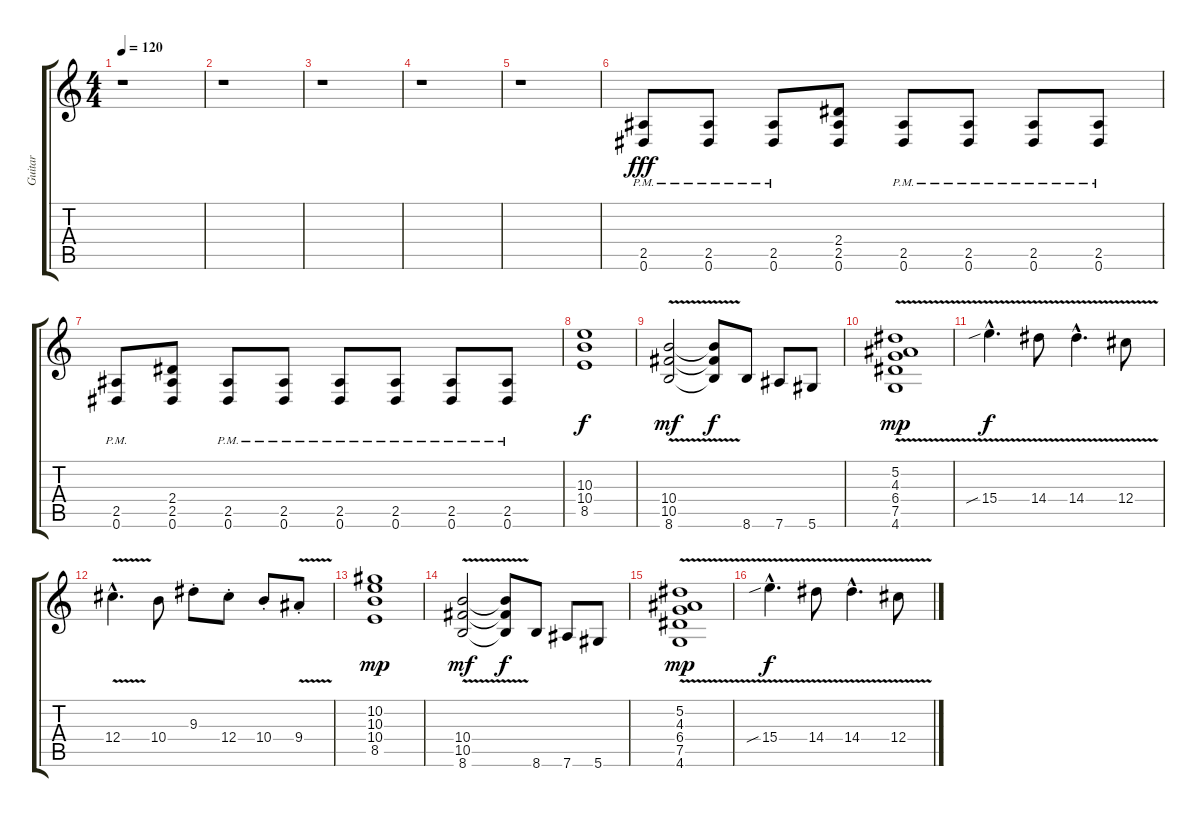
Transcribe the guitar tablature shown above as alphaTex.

\track ("Guitar" "Guitar") {instrument distortionguitar}
\staff {score tabs}
\tuning (Eb4 Bb3 Gb3 Db3 Ab2 Eb2) {hide}
\ts (4 4)
\tempo 120
\clef g2
\ks c
r.1{dy f} |
r.1 |
r.1 |
r.1 |
r.1 |
(2.5{pm} 0.6{pm}).8{dy fff} (2.5{pm} 0.6{pm}).8 (2.5 0.6{pm}).8 (2.4 2.5 0.6).8 (2.5{pm} 0.6{pm}).8 (2.5{pm} 0.6{pm}).8 (2.5{pm} 0.6{pm}).8 (2.5{pm} 0.6{pm}).8 |
(2.5{pm} 0.6{pm}).8 (2.4 2.5 0.6).8 (2.5{pm} 0.6{pm}).8 (2.5{pm} 0.6{pm}).8 (2.5{pm} 0.6{pm}).8 (2.5{pm} 0.6{pm}).8 (2.5{pm} 0.6{pm}).8 (2.5{pm} 0.6{pm}).8 |
(10.3 10.4 8.5).1{dy f} |
(10.4 10.5 8.6{v}).2{dy mf} (10.4{t} 10.5{t} 8.6{t}).8{dy f} 8.6.8 7.6.8 5.6.8 |
(5.2 4.3 6.4 7.5 4.6{v}).1{dy mp} |
15.4{v sib hac}.4{d dy f} 14.4{v}.8 14.4{v hac}.4{d} 12.4{v}.8 |
12.4{v hac}.4{d} 10.4.8 9.3{st}.8 12.4{st}.8 10.4{st}.8 9.4{v st}.8 |
(10.2 10.3 10.4 8.5).1{dy mp} |
(10.4 10.5 8.6{v}).2{dy mf} (10.4{t} 10.5{t} 8.6{t}).8{dy f} 8.6.8 7.6.8 5.6.8 |
(5.2 4.3 6.4 7.5 4.6{v}).1{dy mp} |
15.4{v sib hac}.4{d dy f} 14.4{v}.8 14.4{v hac}.4{d} 12.4{v}.8
